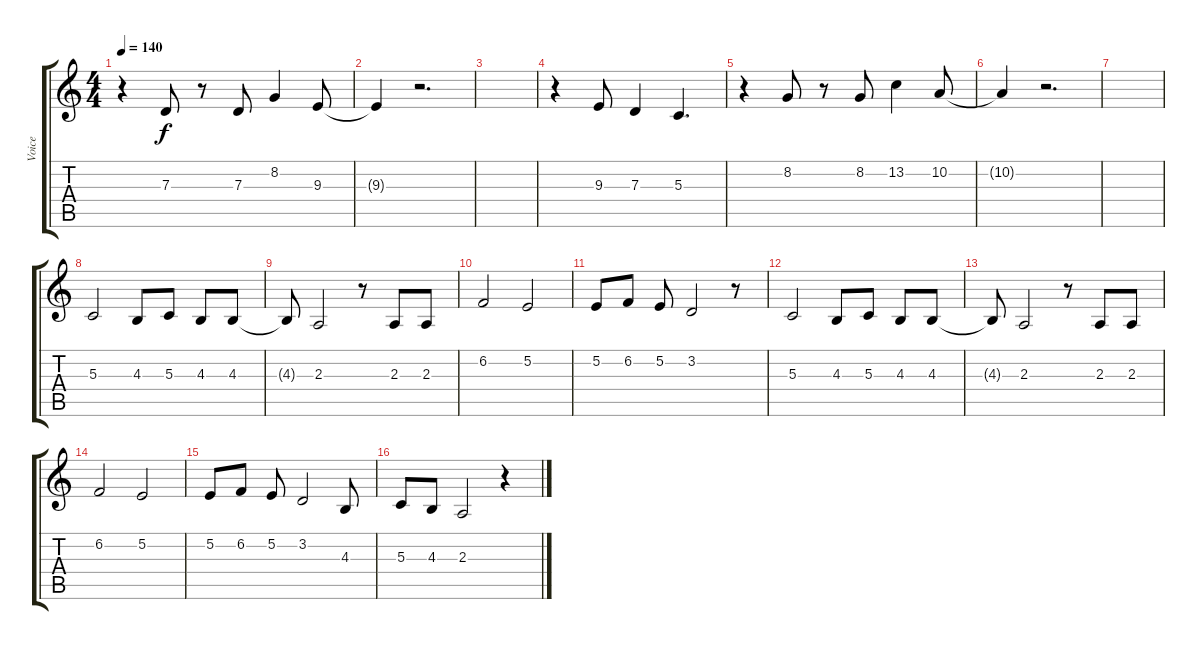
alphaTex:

\track ("Voice" "Voice") {instrument lead6voice}
\staff {score tabs}
\tuning (E4 B3 G3 D3 A2 E2) {hide}
\ts (4 4)
\tempo 140
\clef g2
\ks c
r.4{dy f} 7.3.8 r.8 7.3.8 8.2.4 9.3.8 |
9.3{t}.4 r.2{d} |
|
r.4 9.3.8 7.3.4 5.3.4{d} |
r.4 8.2.8 r.8 8.2.8 13.2.4 10.2.8 |
10.2{t}.4 r.2{d} |
|
5.3.2 4.3.8 5.3.8 4.3.8 4.3.8 |
4.3{t}.8 2.3.2 r.8 2.3.8 2.3.8 |
6.2.2 5.2.2 |
5.2.8 6.2.8 5.2.8 3.2.2 r.8 |
5.3.2 4.3.8 5.3.8 4.3.8 4.3.8 |
4.3{t}.8 2.3.2 r.8 2.3.8 2.3.8 |
6.2.2 5.2.2 |
5.2.8 6.2.8 5.2.8 3.2.2 4.3.8 |
5.3.8 4.3.8 2.3.2 r.4
